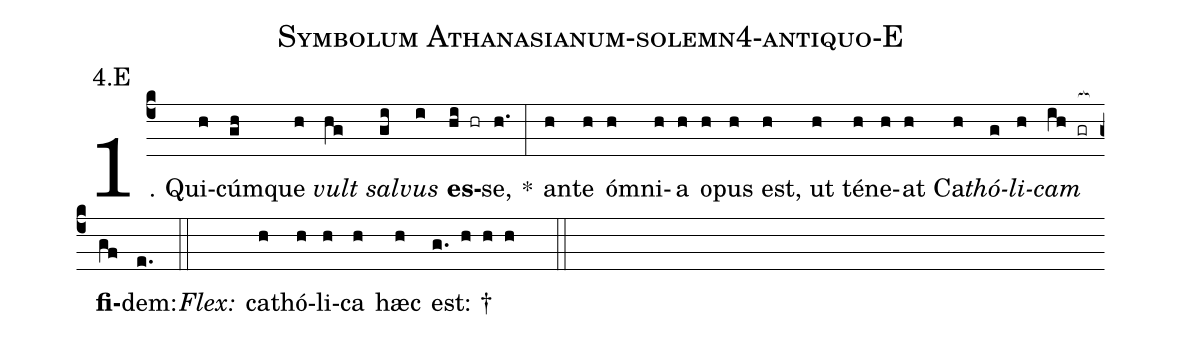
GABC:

name: Symbolum Athanasianum-solemn4-antiquo-E;
annotation: 4.E;
%%
(c4)1. Qui(h)cúm(gh)que(h) <i>vult</i>(hg) <i>sal</i>(gi)<i>vus</i>(i) <b>es</b>(hi hr)se,(h.) *(:) an(h)te(h) óm(h)ni(h)a(h) o(h)pus(h) est,(h) ut(h) té(h)ne(h)at(h) Ca(h)<i>thó</i>(g)<i>li</i>(h)<i>cam</i>(ih gr[ocb:1{]) <b>fi</b>(gf[ocb:0}])dem:(e.) (::)
<i>Flex:</i>()  ca(h)thó(h)li(h)ca(h) hæc(h) est: †(g. h h h  ::)
